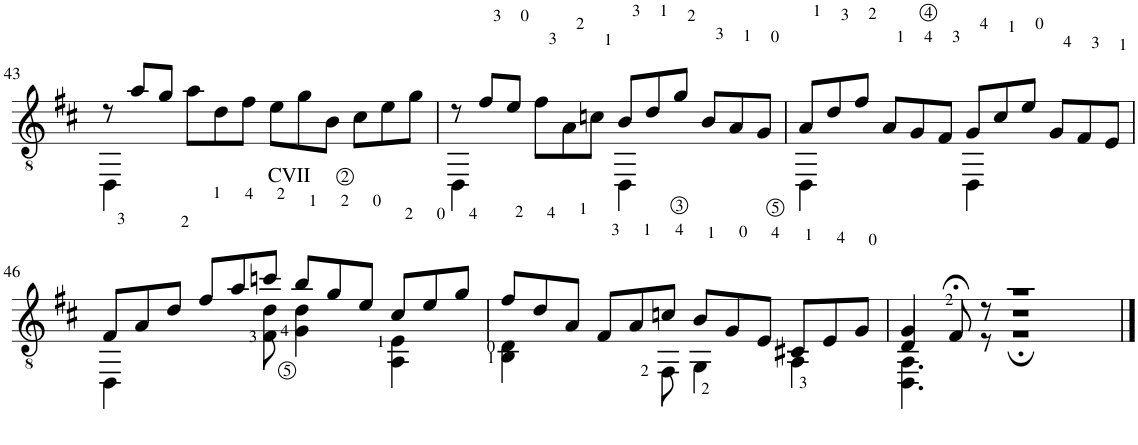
**kern
*part1
*staff1
*I"Guitare classique
*I'Guit.
!!LO:PB:g=z
*clefGv2
*k[f#c#]
*M12/8
=43
*^
8r	4DD\
8a/L	.
8g/J	1ryy
8a\L	.
8d\	.
8f#\J	.
8e\L	.
8g\	.
8B\J	.
8c#\L	.
8e\	4ryy
8g\J	.
=44	=44
8r	4DD\
8f#/L	.
8e/J	2ryy
8f#\L	.
8A\	.
8cn\J	.
8B/L	4DD\
8d/	.
8g/J	2ryy
8B/L	.
8A/	.
8G/J	.
=45	=45
8A/L	4DD\
8d/	.
8f#/J	2ryy
8A/L	.
8G/	.
8F#/J	.
8G/L	4DD\
8c#/	.
8e/J	2ryy
8G/L	.
8F#/	.
8E/J	.
!!LO:LB:g=z	!!
=46	=46
8F#/L	4DD\
8A/	.
8d/J	4.ryy
8f#/L	.
8a/	.
!LO:TX:a:t=CVII	!
8ccn/J	8F#\< 8d\<
8b/L	4G\ 4d\
8g/	.
8e/J	8ryy
8c#/L	4AA\ 4E\
8e/	.
8g/J	8ryy
=47	=47
8f#/L	4BB\ 4D\
8d/	.
8A/J	4.ryy
8F#/L	.
8A/	.
8cn/J	8FF#\
8B/L	4GG\
8G/	.
8E/J	8ryy
8C#X/L	4AA\
8E/	.
8G/J	8ryy
=48	=48
*	*^
4G/	4D/	4.DD\ 4.AA\
8F#;</	4ryy	.
8r	.	8r
1r	1r	1r;
*v	*v	*v
==
*-
